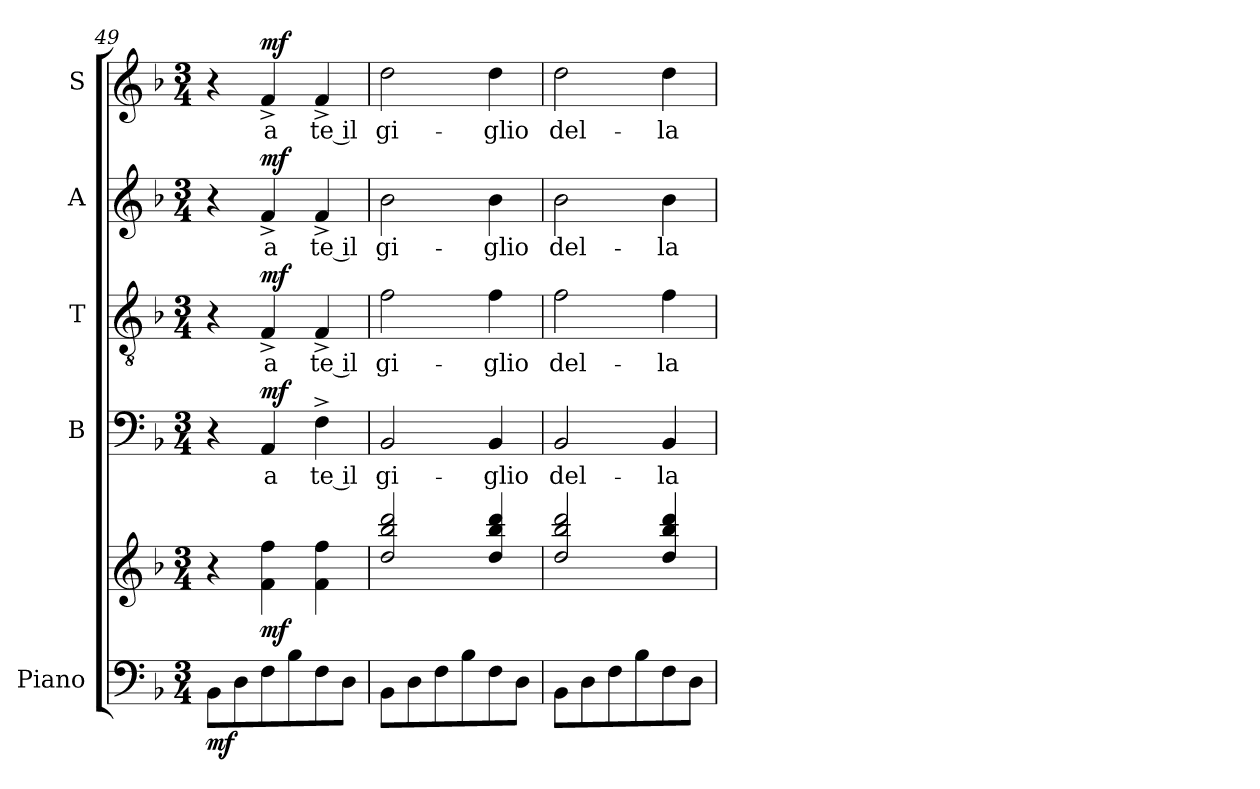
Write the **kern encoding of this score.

**kern	**kern	**dynam	**kern	**text	**dynam	**kern	**text	**dynam	**kern	**text	**dynam	**kern	**text	**dynam
*part5	*part5	*part5	*part4	*part4	*part4	*part3	*part3	*part3	*part2	*part2	*part2	*part1	*part1	*part1
*staff6	*staff5	*staff5/6	*staff4	*staff4	*staff4	*staff3	*staff3	*staff3	*staff2	*staff2	*staff2	*staff1	*staff1	*staff1
*I"Piano	*	*	*I"B	*	*	*I"T	*	*	*I"A	*	*	*I"S	*	*
*I'Pno	*	*	*I'B	*	*	*I'T	*	*	*I'A	*	*	*I'S	*	*
*clefF4	*clefG2	*	*clefF4	*	*	*clefGv2	*	*	*clefG2	*	*	*clefG2	*	*
*k[b-]	*k[b-]	*	*k[b-]	*	*	*k[b-]	*	*	*k[b-]	*	*	*k[b-]	*	*
*M3/4	*M3/4	*	*M3/4	*	*	*M3/4	*	*	*M3/4	*	*	*M3/4	*	*
=49	=49	=49	=49	=49	=49	=49	=49	=49	=49	=49	=49	=49	=49	=49
!	!	!LO:DY:b=2	!	!	!	!	!	!	!	!	!	!	!	!
8BB-\L	4r	mf	4r	.	.	4r	.	.	4r	.	.	4r	.	.
8D\	.	.	.	.	.	.	.	.	.	.	.	.	.	.
!	!	!LO:DY:b	!	!	!LO:DY:a	!	!	!LO:DY:a	!	!	!LO:DY:a	!	!	!LO:DY:a
8F\	4f\ 4ff\	mf	4AA/	a	mf	4F^/	a	mf	4f^/	a	mf	4f^/	a	mf
8B-\	.	.	.	.	.	.	.	.	.	.	.	.	.	.
8F\	4f\ 4ff\	.	4F^\	te il	.	4F^/	te il	.	4f^/	te il	.	4f^/	te il	.
8D\J	.	.	.	.	.	.	.	.	.	.	.	.	.	.
=50	=50	=50	=50	=50	=50	=50	=50	=50	=50	=50	=50	=50	=50	=50
8BB-\L	2dd/ 2bb-/ 2ddd/	.	2BB-/	gi-	.	2f\	gi-	.	2b-\	gi-	.	2dd\	gi-	.
8D\	.	.	.	.	.	.	.	.	.	.	.	.	.	.
8F\	.	.	.	.	.	.	.	.	.	.	.	.	.	.
8B-\	.	.	.	.	.	.	.	.	.	.	.	.	.	.
8F\	4dd/ 4bb-/ 4ddd/	.	4BB-/	-glio	.	4f\	-glio	.	4b-\	-glio	.	4dd\	-glio	.
8D\J	.	.	.	.	.	.	.	.	.	.	.	.	.	.
=51	=51	=51	=51	=51	=51	=51	=51	=51	=51	=51	=51	=51	=51	=51
8BB-\L	2dd/ 2bb-/ 2ddd/	.	2BB-/	del-	.	2f\	del-	.	2b-\	del-	.	2dd\	del-	.
8D\	.	.	.	.	.	.	.	.	.	.	.	.	.	.
8F\	.	.	.	.	.	.	.	.	.	.	.	.	.	.
8B-\	.	.	.	.	.	.	.	.	.	.	.	.	.	.
8F\	4dd/ 4bb-/ 4ddd/	.	4BB-/	-la	.	4f\	-la	.	4b-\	-la	.	4dd\	-la	.
8D\J	.	.	.	.	.	.	.	.	.	.	.	.	.	.
=	=	=	=	=	=	=	=	=	=	=	=	=	=	=
*-	*-	*-	*-	*-	*-	*-	*-	*-	*-	*-	*-	*-	*-	*-
